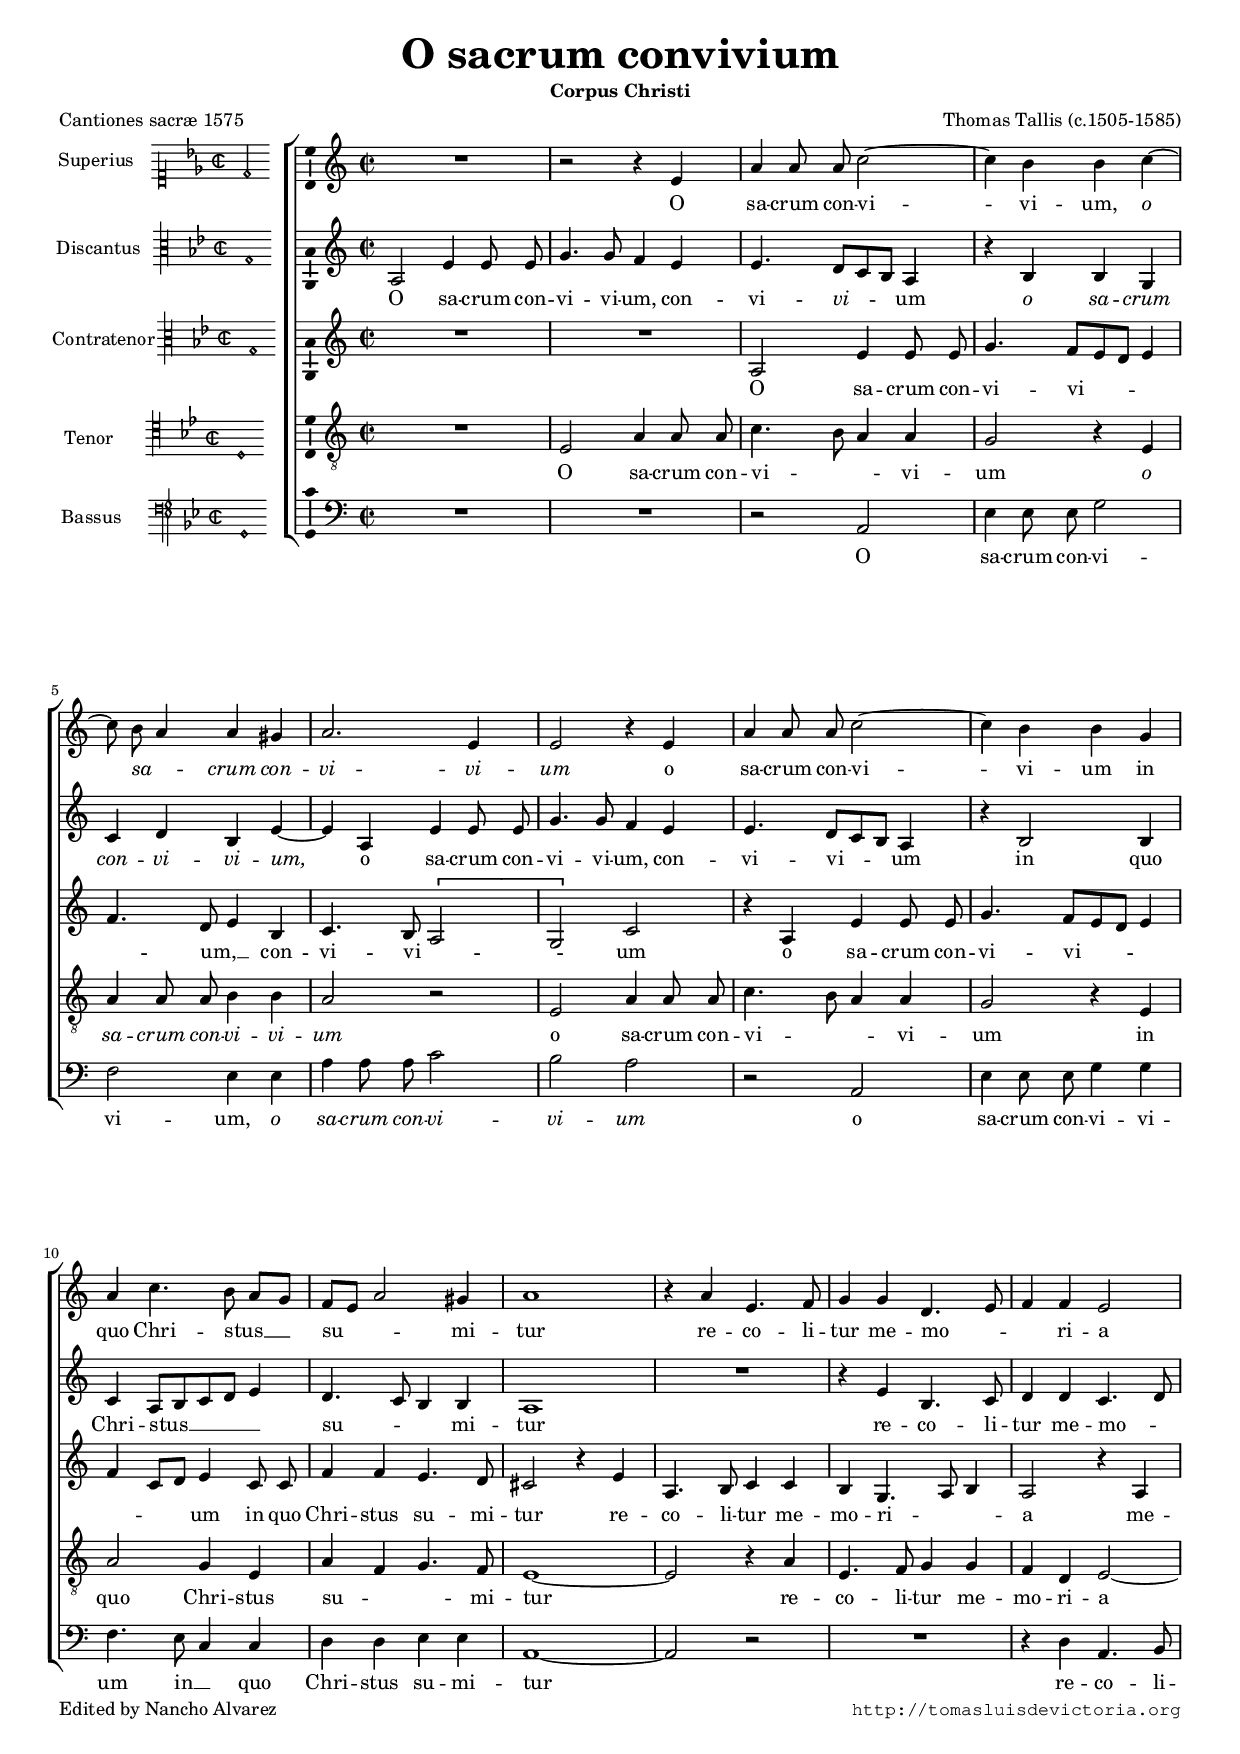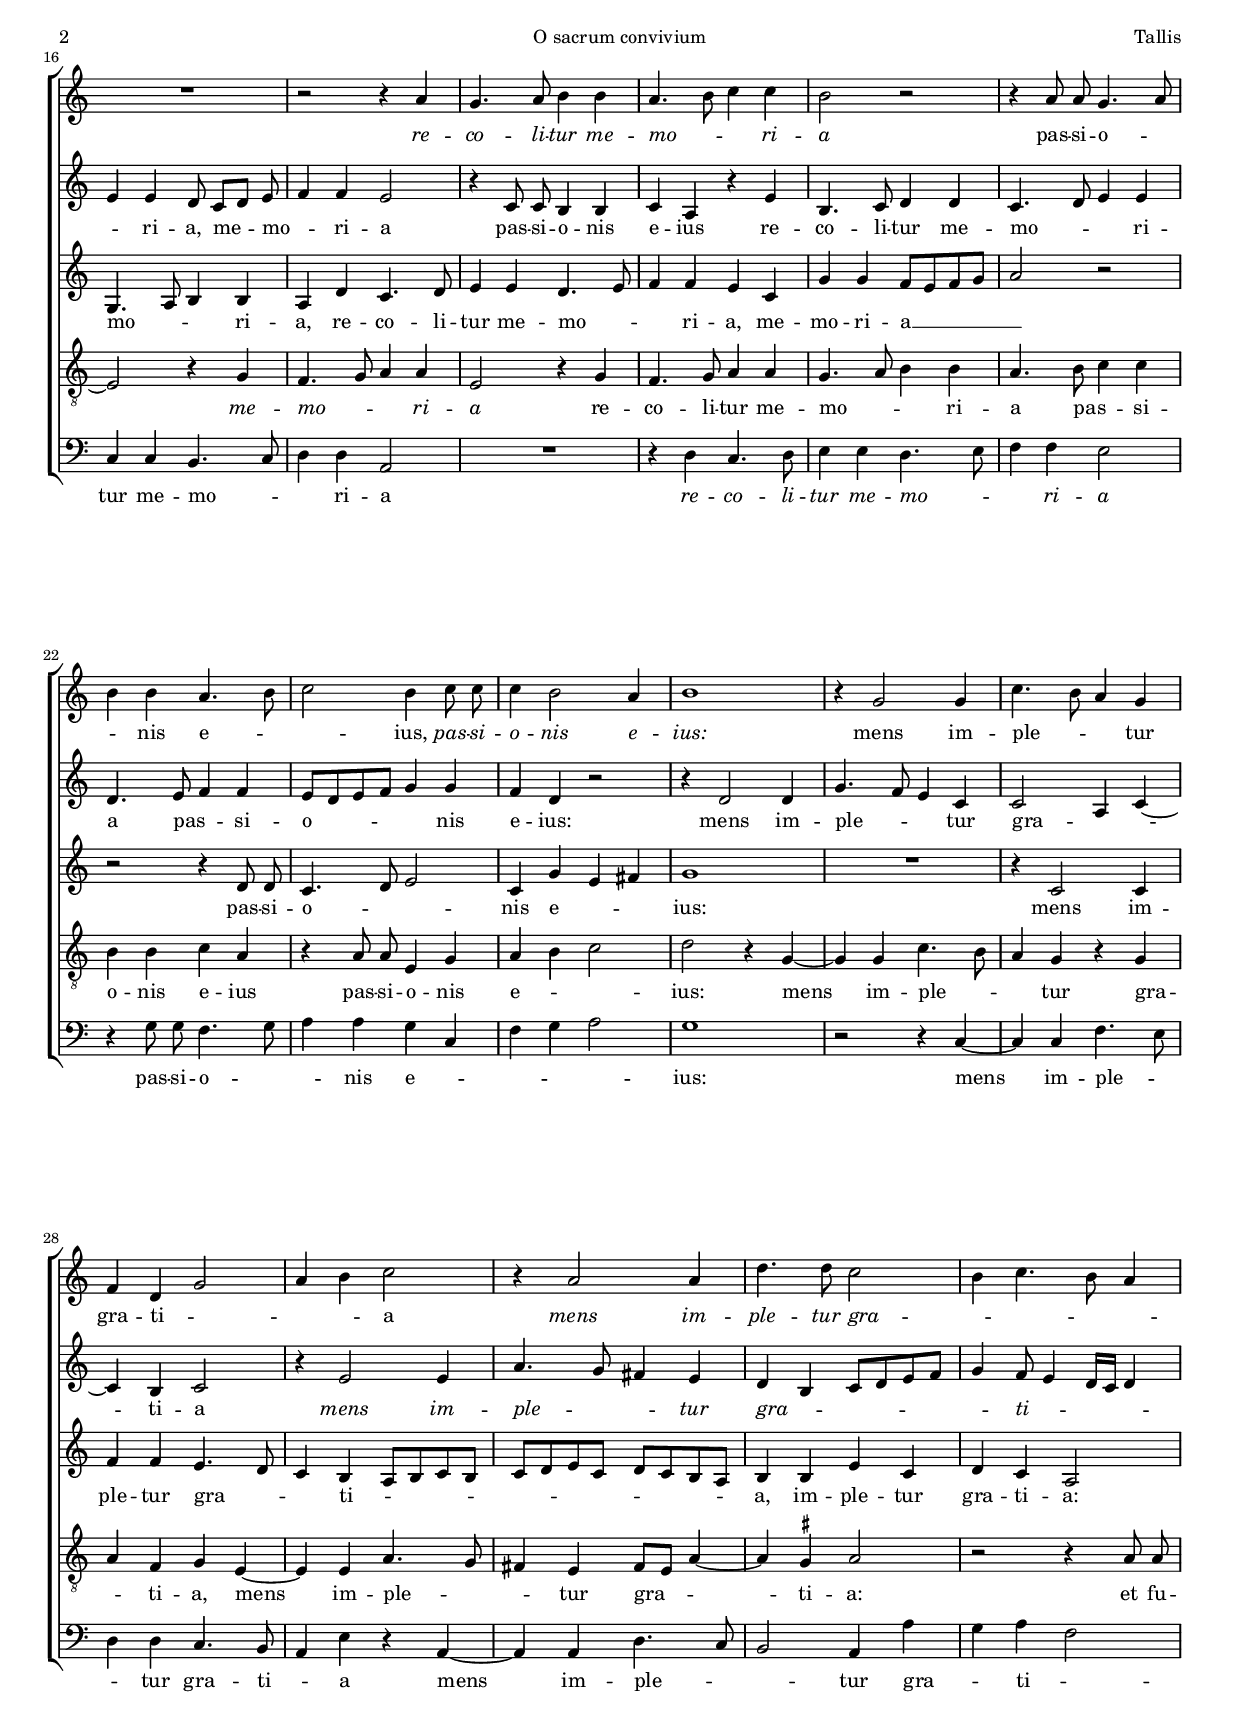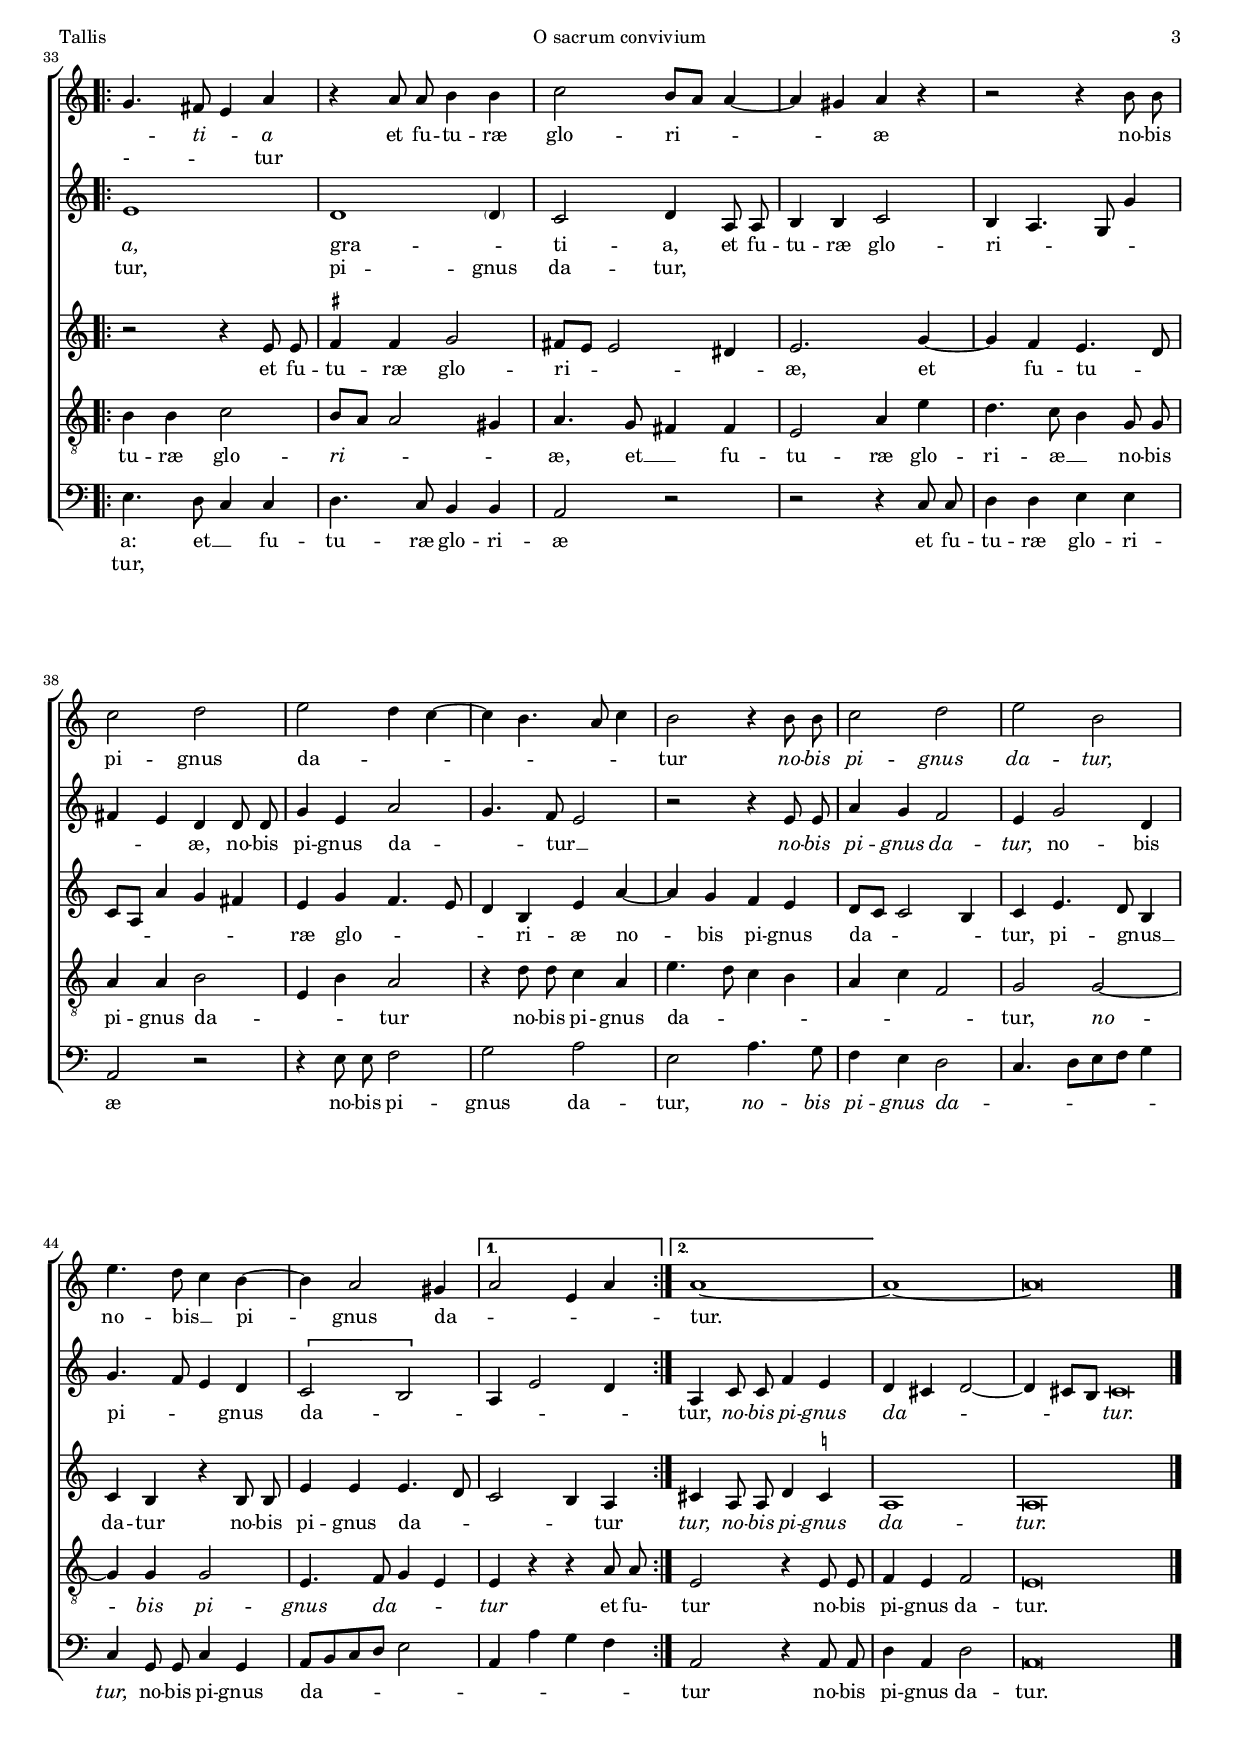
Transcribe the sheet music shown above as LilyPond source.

\version "2.11.45"

#(set-default-paper-size "a4")
#(set-global-staff-size 16)
#(ly:set-option 'point-and-click #f)

italicas=\override LyricText #'font-shape = #'italic
rectas=\override LyricText #'font-shape = #'upright
ss=\once \set suggestAccidentals = ##t
incipitwidth = 20

\header {
	title=\markup{\bigger \bigger \bigger "O sacrum convivium" }
	subtitle=\markup{\smaller "Corpus Christi" }
	composer="Thomas Tallis (c.1505-1585)"
	poet="Cantiones sacræ 1575"
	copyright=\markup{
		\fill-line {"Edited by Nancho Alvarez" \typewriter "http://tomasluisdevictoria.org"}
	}
%	tagline=""
}

global={\key d \major \time 2/2 \skip 1*32 
			\repeat volta 2 {\skip 1*13 } \alternative {{\skip 1}{\skip 1}}
			\skip 1*2 \bar "|." 
}


cantus=\relative c'{
	R1
	\autoBeamOff
	r2 r4 fis
	b b8 b d2 ~
	d4 cis cis d ~
	d8 cis b4 b ais
	b2. fis4
	fis2 r4 fis
	b b8 b d2 ~
	d4 cis cis a
	b d4. cis8 b[ a]
	g[ fis] b2 ais4
	b1
	r4 b fis4. g8
	a4 a e4. fis8
	g4 g fis2
	R1
	r2 r4 b
	a4. b8 cis4 cis
	b4. cis8 d4 d
	cis2 r
	r4 b8 b a4. b8 
	cis4 cis b4. cis8
	d2 cis4 d8 d
	d4 cis2 b4 
	cis1
	r4 a2 a4 
	d4. cis8 b4 a
	g4 e a2
	b4 cis d2
	r4 b2 b4
	e4. e8 d2
	cis4 d4. cis8 b4
	a4. gis8 fis4 b
	r4 b8 b cis4 cis
	d2 cis8[ b] b4 ~
%36
	b4 ais b r
	r2 r4 cis8 cis
	d2 e
	fis e4 d ~
	d cis4. b8 d4
	cis2 r4 cis8 cis
	d2 e 
	fis cis
	fis4. e8 d4 cis ~
	cis b2 ais4
	b2 fis4 b
	b1 ~
	b ~
	b\breve*1/2
}

altus=\relative c'{
	\autoBeamOff
	b2 fis'4 fis8 fis
	a4. a8 g4 fis
	fis4. e8[ d cis] b4
	r4 cis cis a 
	d e cis fis ~
	fis b, fis' fis8 fis
	a4. a8 g4 fis
	fis4. e8[ d cis] b4
	r4 cis2 cis4
	d b8[ cis d e] fis4
	e4. d8 cis4 cis
%12
	b1
	R1
	r4 fis' cis4. d8
	e4 e d4. e8
	fis4 fis e8 d[ e] fis
	g4 g fis2
	r4 d8 d cis4 cis
	d b r4 fis'
	cis4. d8 e4 e
	d4. e8 fis4 fis
	e4. fis8 g4 g
	fis8[ e fis g] a4 a
%24
	g e r2
	r4 e2 e4
	a4. g8 fis4 d 
	d2 b4 d ~
	d cis d2
	r4 fis2 fis4
	b4. a8 gis4 fis
	e cis d8[ e fis g]
	a4 g8 fis4 e16[d] e4
	fis1
	e1*3/4 <\parenthesize e>4
	d2 e4 b8 b
%36
	cis4 cis d2
	cis4 b4. a8 a'4
	gis4 fis e e8 e
	a4 fis b2
	a4. g8 fis2
	r2 r4 fis8 fis
	b4 a g2
	fis4 a2 e4
	a4. g8 fis4 e
	\[d2 cis\] 
	b4 fis'2 e4 
	b4 d8 d g4 fis
	e dis e2 ~
	e4 dis8[ cis] dis\breve*1/4
}

altusdos=\relative c'{
	R1 
	R
	\autoBeamOff
	b2 fis'4 fis8 fis
	a4. g8[fis e] fis4
	g4. e8 fis4 cis
	d4. cis8 \[b2 
	a\] d
	r4 b fis'4 fis8 fis
	a4. g8[ fis e] fis4
	g d8[e] fis4 d8 d
	g4 g fis4. e8
	dis2 r4 fis
	b,4. cis8 d4 d
	cis a4. b8 cis4
	b2 r4 b
	a4. b8 cis4 cis
	b e d4. e8
	fis4 fis e4. fis8 
	g4 g fis d
	a' a g8[ fis g a]
	b2 r
	r r4 e,8 e
	d4. e8 fis2
%24
	d4 a' fis gis
	a1
	R
	r4 d,2 d4
	g g fis4. e8
	\autoBeamOn
	d4 cis b8 cis d cis
	d8 e fis d e d cis b
	cis4 cis fis d
	e d b2
	r2 r4 fis'8 \noBeam fis
	\ss gis4 gis a2
	gis8 fis fis2 eis4
%36
	fis2. a4 ~
	a g fis4. e8
	d b b'4 a gis
	fis a g4. fis8
	e4 cis fis b ~
	b a g fis
	e8 d d2 cis4
	d4 fis4. e8 cis4
	\autoBeamOff
	d cis r cis8 cis
	fis4 fis fis4. e8 
	d2 cis4 b
	dis4 b8 b e4 \ss d
	b1 
	b\breve*1/2

}

tenor=\relative c{
	R1
	\autoBeamOff
	fis2 b4 b8 b
	d4. cis8 b4 b
	a2 r4 fis
	b b8 b cis4 cis
	b2 r
	fis b4 b8 b
	d4. cis8 b4 b
	a2 r4 fis
	b2 a4 fis
	b g a4. g8
%12
	fis1 ~
	fis2 r4 b
	fis4. g8 a4 a
	g e fis2 ~
	fis r4 a 
	g4. a8 b4 b
	fis2 r4 a
	g4. a8 b4 b
	a4. b8 cis4 cis
	b4. cis8 d4 d
	cis cis d b
	r b8 b fis4 a
	b cis d2
	e r4 a, ~
	a a d4. cis8 
	b4 a r a
	b g a fis ~
	fis fis b4. a8
	gis4 fis gis8[ fis] b4 ~
	b4 \ss ais b2
	r2 r4 b8 b
	cis4 cis d2
	cis8[ b] b2 ais4
	b4. a8 gis4 gis
%36
	fis2 b4 fis'
	e4. d8 cis4 a8 a
	b4 b cis2
	fis,4 cis' b2
	r4 e8 e d4 b 
	fis'4. e8 d4 cis
	b d g,2
	a a~
	a4 a a2
	fis4. g8 a4 fis 
	fis r r b8 b
	fis2 r4 fis8 fis
	g4 fis g2
	fis\breve*1/2
}

bassus=\relative c{
	R1
	R
	r2 b2
	\autoBeamOff
	fis'4 fis8 fis a2
	g fis4 fis
	b4 b8 b d2
	cis2 b
	r b,
	fis'4 fis8 fis a4 a
	g4. fis8 d4 d
	e e fis fis
%12
	b,1 ~
	b2 r
	R1
	r4 e b4. cis8
	d4 d cis4. d8
	e4 e b2
	R1
	r4 e d4. e8
	fis4 fis e4. fis8 
	g4 g fis2
	r4 a8 a g4. a8 
	b4 b a d,
	g4 a b2
	a1
	r2 r4 d, ~
	d d g4. fis8 
	e4 e d4. cis8
	b4 fis' r b, ~
	b b e4. d8 
	cis2 b4 b'
	a b g2
	fis4. e8 d4 d
	e4. d8 cis4 cis 
	b2 r
%36
	r2 r4 d8 d 
	e4 e fis fis
	b,2 r
	r4 fis'8 fis g2
	a b
	fis b4. a8
	g4 fis e2
	d4. e8[ fis g] a4
	d,4 a8 a d4 a
	b8[ cis d e] fis2
	b,4 b' a g
	b,2 r4 b8 b
	e4 b e2
	b\breve*1/2
}


textocantus=\lyricmode{
O sa -- crum con -- vi -- _ vi -- um,
\italicas
o _ sa -- _ crum con -- vi -- vi -- um
\rectas
o sa -- crum con -- vi -- _ vi -- um
in quo Chri -- stus __ _ _ su -- _ _ mi -- tur
re -- co -- li -- tur me -- mo -- _ _ ri -- a
\italicas
re -- co -- li -- tur me -- mo -- _ _ ri -- a
\rectas
pas -- si -- o -- _ _ nis e -- _ _ ius,
\italicas
pas -- si -- o -- nis e -- ius:
\rectas
mens im -- ple -- _ _ tur gra -- ti -- _ _ _ a
\italicas
mens im -- ple -- tur gra -- _ _ _ _ _ ti -- _ a
\rectas
et fu -- tu -- ræ glo -- ri -- _ _ _ _ æ
no -- bis pi -- gnus da -- _ _ _ _ _ _ tur
\italicas
no -- bis pi -- gnus da -- tur,
\rectas
no -- bis __ _ pi -- _ gnus da -- _ _ _ 
tur. _ _ 
}

textoaltus=\lyricmode{
O sa -- crum con -- vi -- vi -- um,
con -- vi -- \italicas vi -- \rectas _ _ um
\italicas
o sa -- crum con -- vi -- vi -- um, _
\rectas
o sa -- crum con -- vi -- vi -- um,
con -- vi -- vi -- _ _ um
in quo Chri -- stus __ _ _ _ _ su -- _ _ mi -- tur
re -- co -- li -- tur me -- mo -- _ _ ri -- a,
me -- _ mo -- _ ri -- a
pas -- si -- o -- nis  e -- ius
re -- co -- li -- tur me -- mo -- _ _ ri -- a
pas -- _ si -- o -- _ _ _ _ nis e -- ius:
mens im -- ple -- _ _ tur gra -- _ _ _ ti -- a
\italicas
mens im -- ple -- _ _ tur gra -- _ _ _ _ _ _ ti -- _ _ _ _ a,
\rectas
gra -- _ ti -- a,
et fu -- tu -- ræ glo -- ri -- _ _ _ _ _ æ,
no -- bis pi -- gnus da -- _ tur __ _ 
\italicas
no -- bis pi -- gnus da -- tur,
\rectas
no -- bis pi -- _ _ gnus da -- _ _ _ _ tur,
\italicas
no -- bis pi -- gnus da -- _ _ _ _ _ tur.
}

textoaltusdos=\lyricmode{
O sa -- crum con -- vi -- vi -- _ _ _ _ um, __ _ 
con -- vi -- vi -- _ _ um
o sa -- crum con -- vi -- vi -- _ _ _ _ _ _ um
in quo Chri -- stus su -- mi -- tur
re -- co -- li -- tur me -- mo -- ri -- _ _ a
me -- mo -- _ _ ri -- a,
re -- co -- li -- tur me -- mo -- _ _ ri -- a,
me -- mo -- ri -- a __ _ _ _ _ 
pas -- si -- o -- _ _ nis e -- _ _ ius:
mens im -- ple -- tur gra -- _ _ ti -- _ _ _ _ _ _ _ _ _ _ _ _ a,
im -- ple -- tur gra -- ti -- a:
et fu -- tu -- ræ glo -- ri -- _ _ _ æ,
et _ fu -- tu -- _ _ _ _ _ _ ræ glo -- _ _ _ ri -- æ
no -- _ bis pi -- gnus da -- _ _ _ tur,
pi -- gnus __ _ da -- tur
no -- bis pi -- gnus da -- _ _ _ tur  
\italicas
tur,
no -- bis pi -- gnus da -- tur. 
}

textotenor=\lyricmode{
O sa -- crum con -- vi -- _ _ vi -- um
\italicas
o sa -- crum con -- vi -- vi -- um
\rectas
o sa -- crum con -- vi -- _ _ vi -- um
in quo Chri -- stus su -- _ _ mi -- tur _
re -- co -- li -- tur me -- mo -- ri -- a _
\italicas
me -- mo -- _ _ ri -- a
\rectas
re -- co -- li -- tur me -- mo -- _ _ ri -- a 
pas -- _ si -- o -- nis e -- ius
pas -- si -- o -- nis e -- _ _ ius:
mens _ im -- ple -- _ _ tur
gra -- _ ti -- a,
mens _ im -- ple -- _ _ tur gra -- _ _ _ ti -- a:
et fu -- tu -- ræ glo -- \italicas ri -- \rectas _ _ _ æ,
et __ _ fu -- tu -- ræ glo -- ri -- æ __ _ 
no -- bis pi -- gnus da -- _ _ tur
no -- bis pi -- gnus da -- _ _ _ _ _ _ tur,
\italicas
no -- _ bis pi -- gnus da -- _ _ tur
\rectas
et fu-
tur
no -- bis pi -- gnus da -- tur.
}

textobassus=\lyricmode{
O sa -- crum con -- vi -- vi -- um,
\italicas
o sa -- crum con -- vi -- vi -- um
\rectas
o sa -- crum con -- vi -- vi -- um
in __ _ quo Chri -- stus su -- mi -- tur _
re -- co -- li -- tur me -- mo -- _ _ ri -- a
\italicas
re -- co -- li -- tur me -- mo -- _ _ ri -- a
\rectas
pas -- si -- o -- _ _ nis e -- _ _ _ _ ius:
mens _ im -- ple -- _ _ tur gra -- ti -- _ a
mens _ im -- ple -- _ _ tur gra -- _ ti -- _ a:
et __ _ fu -- tu -- ræ glo -- ri -- æ
et fu -- tu -- ræ glo -- ri -- æ
no -- bis pi -- gnus da -- tur,
\italicas
no -- bis pi -- gnus da -- _ _ _ _ _ tur,
\rectas
no -- bis pi -- gnus da -- _ _ _ _ _ _ _ _ tur
no -- bis pi -- gnus da -- tur.
}

textocantusb=\lyricmode{
_ _ _ _ _ _ _ _ _ _ _ _ _ _ _ _ 
_ _ _ _ _ _ _ _ _ _ _ _ _ _ _ _ 
_ _ _ _ _ _ _ _ _ _ _ _ _
_ _ _ _ _ _ _ _ _ _ _ _ _ _ _ _ 
_ _ _ _ _ _ _ _ _ _ _ _ _ _ _ _ 
_ _ _ _ _ _ _ _ _ _ _ _ _ _ _ _ 
"-" -- _ _ tur
}

textoaltusb=\lyricmode{
_ _ _ _ _ _ _ _ _ _ _ _ _ _ _ _ 
_ _ _ _ _ _ _ _
_ _ _ _ _ _ _ _ _ _ _ _ _ _ _ _ 
_ _ _ _ _ _ _ _ _ _ _ _ _ _ _ _ 
_ _ _ _ _ _ _ _ _ _ _ _ _ _ _ _ 
_ _ _ _ _ _ _ _ _ _ _ _ _ _ _ _ 
_ _ _ _ _ _ _ _ _ _ _ _ _ _ _ _ 
_ _ _ _ _ _ _ _ _ _ _ _ _ _ _ _ 
tur,
pi -- gnus da -- tur,
}

textobassusb=\lyricmode{
_ _ _ _ _ _ _ _ _ _ _ _ _ _ _ _ 
_ _ _ _ _ _ _ _ _ _ _ _ _
_ _ _ _ _ _ _ _ _ _ _ _ _ _ _ _ 
_ _ _ _ _ _ _ _ _ _ _ _ _ _ _ _ 
_ _ _ _ _ _ _ _ _ _ _ _ _ _ _ _ 
_ _ _ _ _ _ _ 
tur,
}






incipitcantus=\markup{
	\score{
		{ 
		\set Staff.instrumentName="Superius   "
		\override NoteHead   #'style = #'neomensural
		\override Rest #'style = #'neomensural
		\override Staff.TimeSignature #'style = #'neomensural
		\cadenzaOn 
		\clef "petrucci-c1"
		\key bes \major
		\time 2/2
		d'2 
		} 
	\layout {
		\context {\Voice
			\remove Ligature_bracket_engraver
			\consists Mensural_ligature_engraver
		}
		line-width=\incipitwidth
		indent = 0
	}
	}
}

incipitaltus=\markup{
	\score{
		{ 
		\set Staff.instrumentName="Discantus  "
		\override NoteHead   #'style = #'neomensural 
		\override Rest #'style = #'neomensural
		\override Staff.TimeSignature #'style = #'neomensural
		\cadenzaOn 
		\clef "petrucci-c3"
		\key bes \major
		\time 2/2
		g1 
		} 
	\layout {
		\context {\Voice
			\remove Ligature_bracket_engraver
			\consists Mensural_ligature_engraver
		}
		line-width=\incipitwidth
		indent = 0 
	}
	}
}

incipitaltusdos=\markup{
	\score{
		{ 
		\set Staff.instrumentName="Contratenor"
		\override NoteHead   #'style = #'neomensural 
		\override Rest #'style = #'neomensural
		\override Staff.TimeSignature #'style = #'neomensural
		\cadenzaOn 
		\clef "petrucci-c3"
		\key bes \major
		\time 2/2
		g1 
		} 
	\layout {
		\context {\Voice
			\remove Ligature_bracket_engraver
			\consists Mensural_ligature_engraver
		}
		line-width=\incipitwidth
		indent = 0 
	}
	}

}


incipittenor=\markup{
	\score{
		{ 
		\set Staff.instrumentName="Tenor      "
		\override NoteHead   #'style = #'neomensural 
		\override Rest #'style = #'neomensural
		\override Staff.TimeSignature #'style = #'neomensural
		\cadenzaOn 
		\clef "petrucci-c4"
		\key bes \major
		\time 2/2
		d1 
		} 
	\layout {
		\context {\Voice
			\remove Ligature_bracket_engraver
			\consists Mensural_ligature_engraver
		}
		line-width=\incipitwidth
		indent = 0 
	}
	}
}


incipitbassus=\markup{
	\score{
		{ 
		\set Staff.instrumentName="Bassus     "
		\override NoteHead   #'style = #'neomensural 
		\override Rest #'style = #'neomensural
		\override Staff.TimeSignature #'style = #'neomensural
		\cadenzaOn 
		\clef "petrucci-f4"
		\key bes \major
		\time 2/2
		g,1
		} 
	\layout {
		\context {\Voice
			\remove Ligature_bracket_engraver
			\consists Mensural_ligature_engraver
		}
		line-width=\incipitwidth
		indent = 0 
	}
	}
}





\score {\transpose d c{
\new ChoirStaff<<

	\new Staff <<\global
	\new Voice="v1" {
		\set Staff.instrumentName=\incipitcantus
		\clef "treble"
		\cantus }
	\new Lyrics \lyricsto "v1" {\textocantus }
	\new Lyrics \lyricsto "v1" {\textocantusb }
	>>

	
	\new Staff << \global
	\new Voice="v2" {
		\set Staff.instrumentName=\incipitaltus
		\clef "treble" 
		\altus}
	\new Lyrics \lyricsto "v2" {\textoaltus }
	\new Lyrics \lyricsto "v2" {\textoaltusb }
	>>

	\new Staff << \global
	\new Voice="v5" {
		\set Staff.instrumentName=\incipitaltusdos
		\clef "treble" 
		\altusdos }
	\new Lyrics \lyricsto "v5" {\textoaltusdos }
	>>

	
	\new Staff <<\global
	\new Voice="v3" {
		\set Staff.instrumentName=\incipittenor
		\clef "G_8"
		\tenor }
	\new Lyrics \lyricsto "v3" {\textotenor }
	>>
	

	\new Staff <<\global
	\new Voice="v4" {
		\set Staff.instrumentName=\incipitbassus
		\clef "bass" 
		\bassus }
	\new Lyrics \lyricsto "v4" {\textobassus }
	\new Lyrics \lyricsto "v4" {\textobassusb }
	>>
	
>>

	}%transpose

\layout{ 
	\context {\Lyrics 
		\override VerticalAxisGroup #'minimum-Y-extent = #'(-0 . 0) 
		\override LyricHyphen #'minimum-distance = #0.33
		%\override LyricText #'font-size = #2
	}
	\context {\Score \override BarNumber #'padding = #2 }
	\context {\Voice melismaBusyProperties = #'() }
	%\context { \RemoveEmptyStaffContext }
	\context {\Staff \consists Ambitus_engraver 
			\override LigatureBracket #'padding = #1
			\override VerticalAxisGroup #'minimum-Y-extent = #'(-3.5 . 4)
	}
}

%\midi {}

}


\paper{
	evenHeaderMarkup=\markup  \fill-line { \fromproperty #'page:page-number-string "O sacrum convivium" "Tallis" }
	oddHeaderMarkup= \markup  \fill-line { \on-the-fly #not-first-page "Tallis" \on-the-fly #not-first-page "O sacrum convivium" \on-the-fly #not-first-page \fromproperty #'page:page-number-string }
	system-count=9
	%line-width=19.0\cm
	ragged-last-bottom = ##f
	indent=4.0\cm
	between-system-padding = 0
	head-separation=1\mm
	foot-separation=2\mm
}
